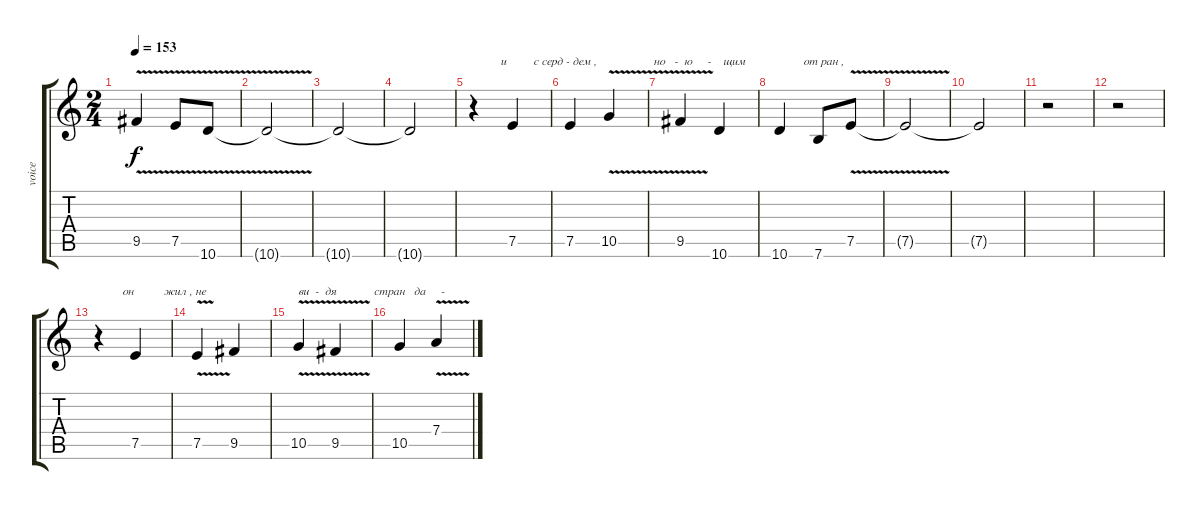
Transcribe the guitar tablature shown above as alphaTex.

\track ("voice" "voice") {instrument synthbass1}
\staff {score tabs}
\tuning (E4 B3 G3 D3 A2 E2) {hide}
\ts (2 4)
\tempo 153
\clef g2
\ks c
9.5{v}.4{dy f} 7.5{v}.8 10.6{v}.8 |
10.6{t}.2 |
10.6{t}.2 |
10.6{t}.2 |
r.4{txt "         и         с серд - дем ,"} 7.5.4 |
7.5.4 10.5{v}.4{txt "               но   -  ю     -    щим"} |
9.5{v}.4 10.6.4 |
10.6.4{txt "        от ран ,"} 7.6.8 7.5{v}.8 |
7.5{t}.2 |
7.5{t}.2 |
r.2 |
r.2 |
r.4{txt "        он          жил , не"} 7.5.4 |
7.5{v}.4 9.5.4 |
10.5{v}.4{txt "ви  -  дя"} 9.5{v}.4{txt "             стран   да     -"} |
10.5.4 7.4{v}.4
